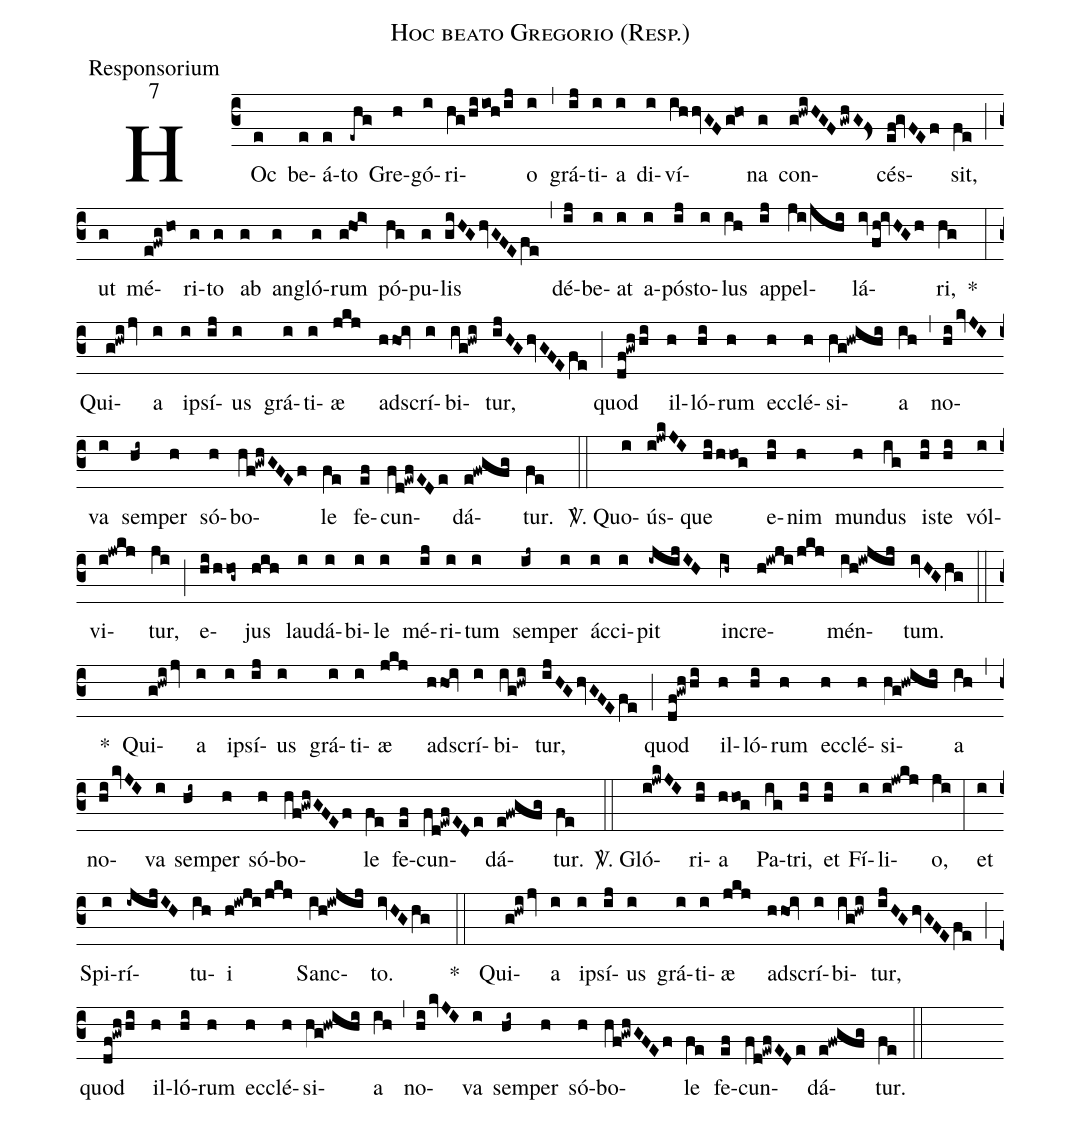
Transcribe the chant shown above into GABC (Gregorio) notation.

name:Hoc beato Gregorio (Resp.);
office-part:Responsorium;
mode:7;
%%
(c3)HOc(e) be(e)á(e)to(-ehg) Gre(h)gó(i)ri(hg/hiioh/ij)o(i) (,) grá(ij)ti(i)a(i) di(i)ví(ihhvGFg!ho)na(g) con(g!hwiHGF/gwhG!Fs>)cés(ef!gvFEf)sit,(fe) (;) ut(g) mé(e!fwg/ho)ri(g)to(g) ab(g) an(g)gló(g)rum(g!ho!i>) pó(hg)pu(g)lis(giHGhvGFEfe) (,) dé(ij)be(i)at(i) a(i)pós(ij)to(i)lus(ih) ap(ij)pel(ji/jhi)lá(iv/fh!ivHGh)ri,(hg) *(:) Qui(g!hwi/jv)a(i) ip(i)sí(ij)us(i) grá(i)ti(i)æ(jkj) ad(hhoi)scrí(i)bi(ig!hwi)tur,(ijHGhvGFEfe) (;) quod(df!gwhhi) il(h)ló(hi)rum(h) ec(h)clé(h)si(hg!hwihi)a(ih) (,) no(hi/kvJI)va(i) sem(hi~)per(h) só(h)bo(hf!gwhGFEf)le(fe) fe(ef)cun(fd!ewfEDe)dá(e!fwgfg)tur.(fe) (::)

<sp>V/</sp>. Quo(i)ús(i!jwkJI)que(hi/hhog) e(hi)nim(h) mun(h)dus(ig) is(hi)te(hi) vól(i)vi(i!jwkj)tur,(ji) (;) e(hi/hhog~)jus(hih) lau(i)dá(i)bi(i)le(i) mé(ij)ri(i)tum(i) sem(ij~)per(i) ác(i)ci(i)pit(-ijijIH) in(ih~)cre(h!iwji/jkj)mén(ih!iwjij)tum.(ivHGhg) (::)
*() Qui(g!hwi/jv)a(i) ip(i)sí(ij)us(i) grá(i)ti(i)æ(jkj) ad(hhoi)scrí(i)bi(ig!hwi)tur,(ijHGhvGFEfe) (;) quod(df!gwhhi) il(h)ló(hi)rum(h) ec(h)clé(h)si(hg!hwihi)a(ih) (,) no(hi/kvJI)va(i) sem(hi~)per(h) só(h)bo(hf!gwhGFEf)le(fe) fe(ef)cun(fd!ewfEDe)dá(e!fwgfg)tur.(fe) (::)

<sp>V/</sp>. Gló(i!jwkJI)ri(hi)a(hhog) Pa(ig)tri,(hi) et(hi) Fí(i)li(i!jwkj)o,(ji) (:) et(i) Spi(i)rí(-ijijIH)tu(ih)i(h!iwji/jkj) Sanc(ih!iwjij)to.(ivHGhg) ( ::)
*() Qui(g!hwi/jv)a(i) ip(i)sí(ij)us(i) grá(i)ti(i)æ(jkj) ad(hhoi)scrí(i)bi(ig!hwi)tur,(ijHGhvGFEfe) (;) quod(df!gwhhi) il(h)ló(hi)rum(h) ec(h)clé(h)si(hg!hwihi)a(ih) (,) no(hi/kvJI)va(i) sem(hi~)per(h) só(h)bo(hf!gwhGFEf)le(fe) fe(ef)cun(fd!ewfEDe)dá(e!fwgfg)tur.(fe) (::)
